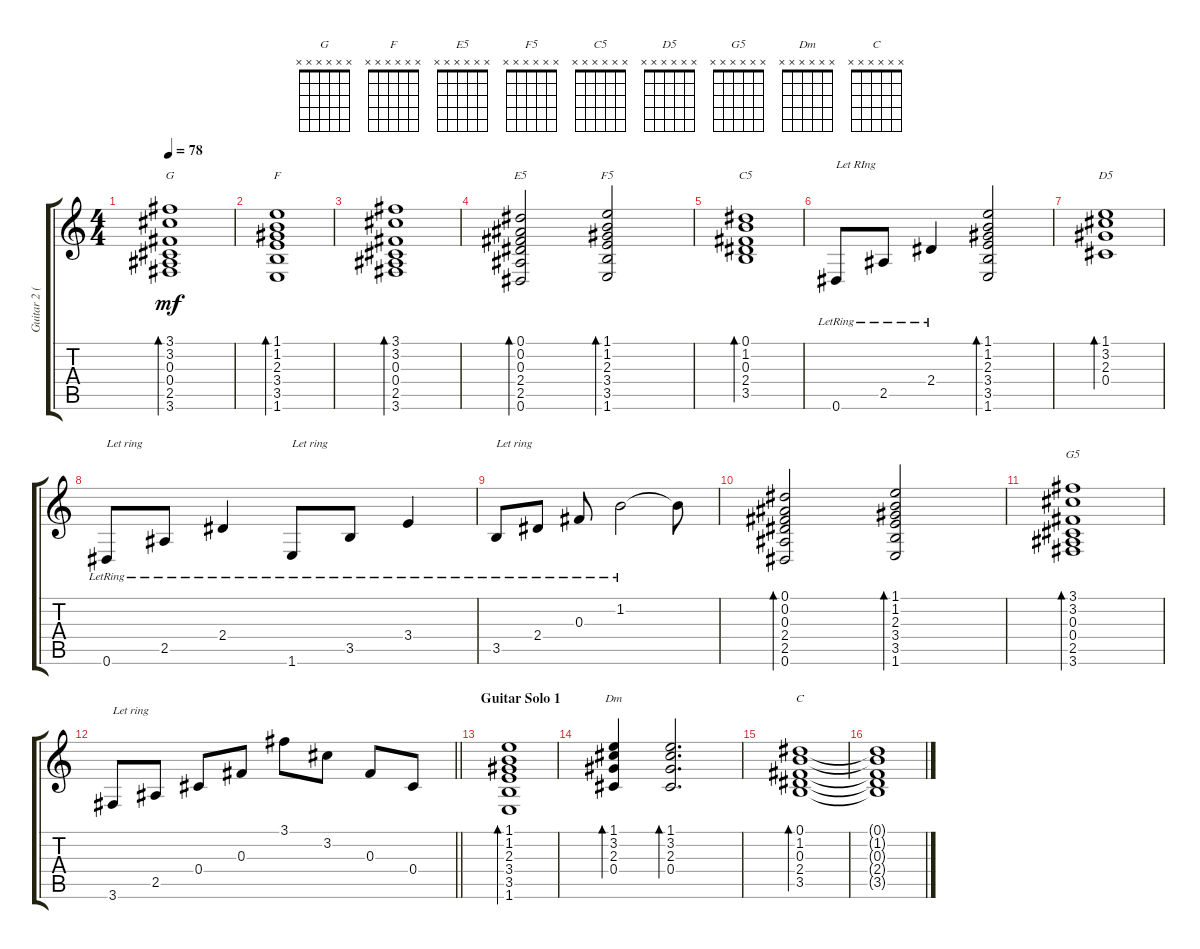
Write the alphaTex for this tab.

\track ("Guitar 2 (Izzy)" "Guitar 2 (") {instrument electricguitarjazz}
\staff {score tabs}
\tuning (Eb4 Bb3 Gb3 Db3 Ab2 Eb2) {hide}
\chord ("G" x x x x x x)
\chord ("F" x x x x x x)
\chord ("E5" x x x x x x)
\chord ("F5" x x x x x x)
\chord ("C5" x x x x x x)
\chord ("D5" x x x x x x)
\chord ("G5" x x x x x x)
\chord ("Dm" x x x x x x)
\chord ("C" x x x x x x)
\ts (4 4)
\tempo 78
\clef g2
\ks c
(3.1 3.2 0.3 0.4 2.5 3.6).1{bd 120 ch "G" dy mf} |
(1.1 1.2 2.3 3.4 3.5 1.6).1{bd 120 ch "F"} |
(3.1 3.2 0.3 0.4 2.5 3.6).1{bd 120} |
(0.1 0.2 0.3 2.4 2.5 0.6).2{bd 60 ch "E5"} (1.1 1.2 2.3 3.4 3.5 1.6).2{bd 60 ch "F5"} |
(0.1 1.2 0.3 2.4 3.5).1{bd 60 ch "C5"} |
0.6{lr}.8{txt "Let RIng"} 2.5{lr}.8 2.4{lr}.4 (1.1 1.2 2.3 3.4 3.5 1.6).2{bd 60} |
(1.1 3.2 2.3 0.4).1{bd 60 ch "D5"} |
0.6{lr}.8{txt "Let ring"} 2.5{lr}.8 2.4{lr}.4 1.6{lr}.8{txt "Let ring"} 3.5{lr}.8 3.4{lr}.4 |
3.5{lr}.8{txt "Let ring"} 2.4{lr}.8 0.3{lr}.8 1.2{lr}.2 1.2{t}.8 |
(0.1 0.2 0.3 2.4 2.5 0.6).2{bd 60} (1.1 1.2 2.3 3.4 3.5 1.6).2{bd 60} |
(3.1 3.2 0.3 0.4 2.5 3.6).1{bd 60 ch "G5"} |
\barLineRight lightlight
3.6.8{txt "Let ring"} 2.5.8 0.4.8 0.3.8 3.1.8 3.2.8 0.3.8 0.4.8 |
\section ("" "Guitar Solo 1")
(1.1 1.2 2.3 3.4 3.5 1.6).1{bd 60} |
(1.1 3.2 2.3 0.4).4{bd 60 ch "Dm"} (1.1 3.2 2.3 0.4).2{d bd 60} |
(0.1 1.2 0.3 2.4 3.5).1{bd 60 ch "C"} |
(0.1{t} 1.2{t} 0.3{t} 2.4{t} 3.5{t}).1
